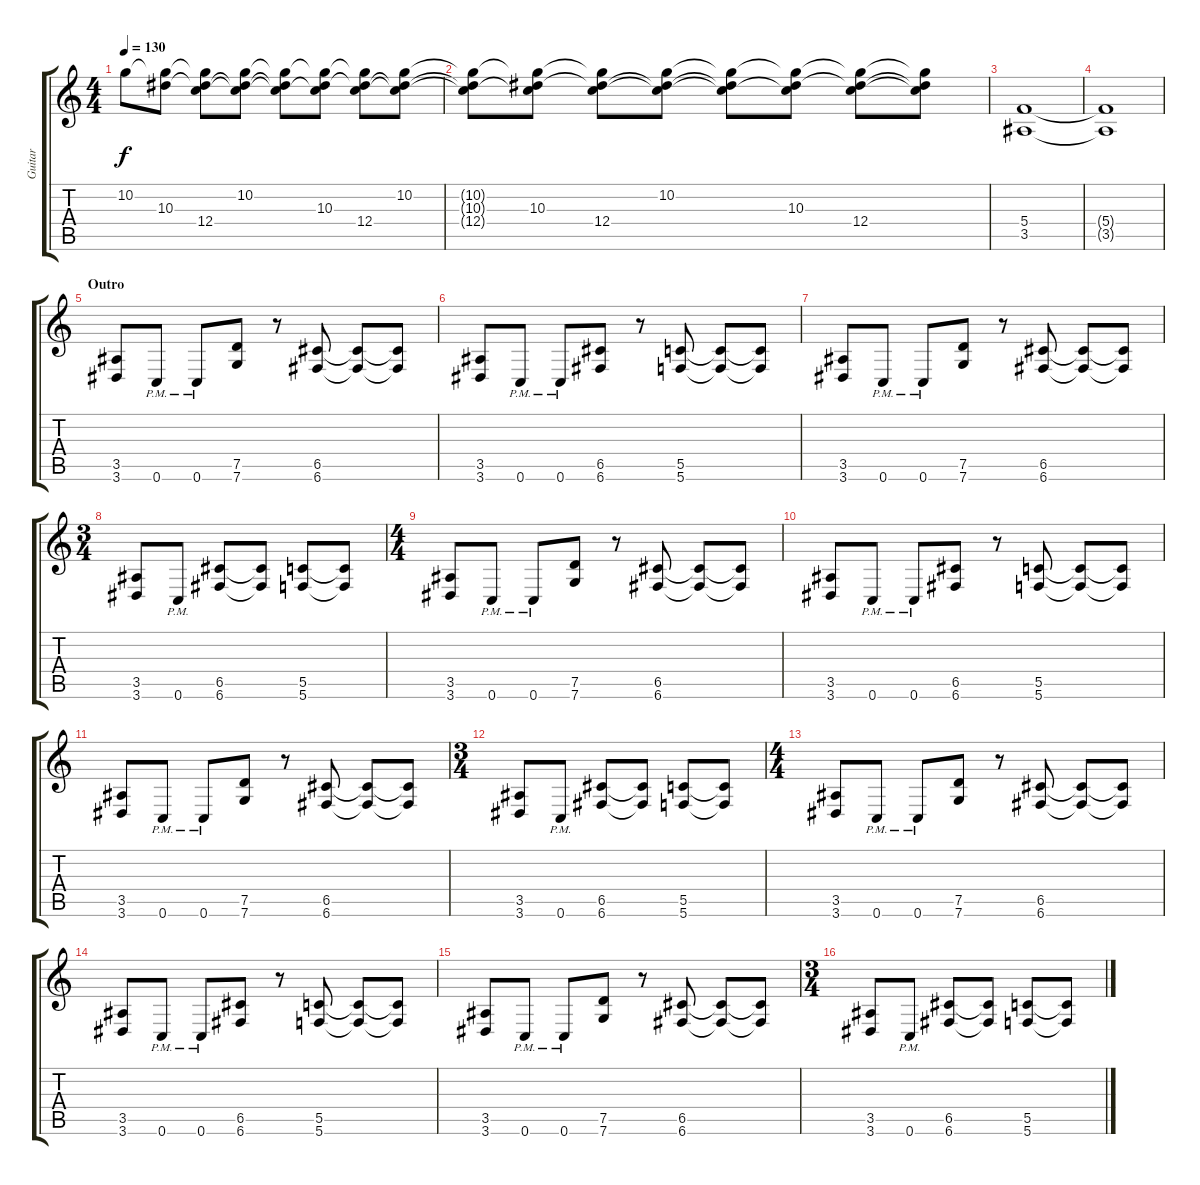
\track ("Guitar" "Guitar") {instrument overdrivenguitar}
\staff {score tabs}
\tuning (D4 A3 F3 C3 G2 C2) {hide}
\ts (4 4)
\tempo 130
\clef g2
\ks c
10.2.8{dy f} (10.2{t} 10.3).8 (10.2{t} 10.3{t} 12.4).8 (10.2 10.3{t} 12.4{t}).8 (10.2{t} 10.3{t} 12.4{t}).8 (10.2{t} 10.3 12.4{t}).8 (10.2{t} 10.3{t} 12.4).8 (10.2 10.3{t} 12.4{t}).8 |
(10.2{t} 10.3{t} 12.4{t}).8 (10.2{t} 10.3 12.4{t}).8 (10.2{t} 10.3{t} 12.4).8 (10.2 10.3{t} 12.4{t}).8 (10.2{t} 10.3{t} 12.4{t}).8 (10.2{t} 10.3 12.4{t}).8 (10.2{t} 10.3{t} 12.4).8 (10.2{t} 10.3{t} 12.4{t}).8 |
(5.4 3.5).1 |
(5.4{t} 3.5{t}).1 |
\section ("" "Outro")
(3.5 3.6).8 0.6{pm}.8 0.6{pm}.8 (7.5 7.6).8 r.8 (6.5 6.6).8 (6.5{t} 6.6{t}).8 (6.5{t} 6.6{t}).8 |
(3.5 3.6).8 0.6{pm}.8 0.6{pm}.8 (6.5 6.6).8 r.8 (5.5 5.6).8 (5.5{t} 5.6{t}).8 (5.5{t} 5.6{t}).8 |
(3.5 3.6).8 0.6{pm}.8 0.6{pm}.8 (7.5 7.6).8 r.8 (6.5 6.6).8 (6.5{t} 6.6{t}).8 (6.5{t} 6.6{t}).8 |
\ts (3 4)
(3.5 3.6).8 0.6{pm}.8 (6.5 6.6).8 (6.5{t} 6.6{t}).8 (5.5 5.6).8 (5.5{t} 5.6{t}).8 |
\ts (4 4)
(3.5 3.6).8 0.6{pm}.8 0.6{pm}.8 (7.5 7.6).8 r.8 (6.5 6.6).8 (6.5{t} 6.6{t}).8 (6.5{t} 6.6{t}).8 |
(3.5 3.6).8 0.6{pm}.8 0.6{pm}.8 (6.5 6.6).8 r.8 (5.5 5.6).8 (5.5{t} 5.6{t}).8 (5.5{t} 5.6{t}).8 |
(3.5 3.6).8 0.6{pm}.8 0.6{pm}.8 (7.5 7.6).8 r.8 (6.5 6.6).8 (6.5{t} 6.6{t}).8 (6.5{t} 6.6{t}).8 |
\ts (3 4)
(3.5 3.6).8 0.6{pm}.8 (6.5 6.6).8 (6.5{t} 6.6{t}).8 (5.5 5.6).8 (5.5{t} 5.6{t}).8 |
\ts (4 4)
(3.5 3.6).8 0.6{pm}.8 0.6{pm}.8 (7.5 7.6).8 r.8 (6.5 6.6).8 (6.5{t} 6.6{t}).8 (6.5{t} 6.6{t}).8 |
(3.5 3.6).8 0.6{pm}.8 0.6{pm}.8 (6.5 6.6).8 r.8 (5.5 5.6).8 (5.5{t} 5.6{t}).8 (5.5{t} 5.6{t}).8 |
(3.5 3.6).8 0.6{pm}.8 0.6{pm}.8 (7.5 7.6).8 r.8 (6.5 6.6).8 (6.5{t} 6.6{t}).8 (6.5{t} 6.6{t}).8 |
\ts (3 4)
(3.5 3.6).8 0.6{pm}.8 (6.5 6.6).8 (6.5{t} 6.6{t}).8 (5.5 5.6).8 (5.5{t} 5.6{t}).8
